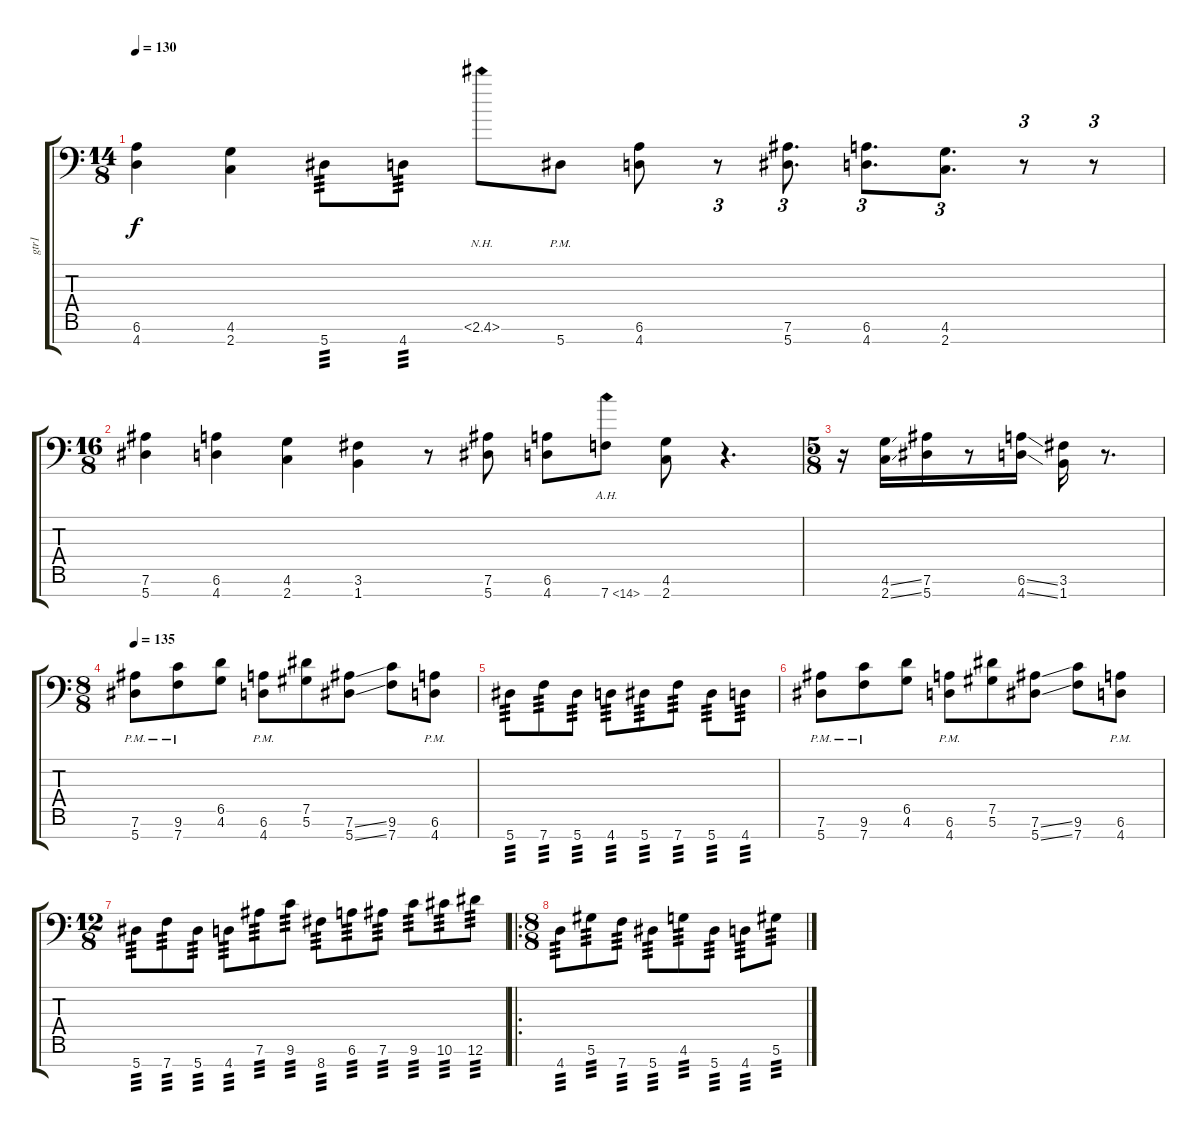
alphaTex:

\track ("gtr1" "gtr1") {instrument overdrivenguitar}
\staff {score tabs}
\tuning (Eb4 Bb3 Gb3 Db3 Ab2 Eb2 Bb1) {hide}
\ts (14 8)
\tempo 130
\clef f4
\ks c
(6.6 4.7).4{dy f} (4.6 2.7).4 5.7.8{tp 3} 4.7.8{tp 3} 2.6{nh}.8 5.7{pm}.8 (6.6 4.7).8 r.8{tu (3 2)} (7.6 5.7).8{d tu (3 2)} (6.6 4.7).8{d tu (3 2)} (4.6 2.7).8{d tu (3 2)} r.8{tu (3 2)} r.8{tu (3 2)} |
\ts (16 8)
(7.6 5.7).4 (6.6 4.7).4 (4.6 2.7).4 (3.6 1.7).4 r.8 (7.6 5.7).8 (6.6 4.7).8 7.7{ah 7}.8 (4.6 2.7).8 r.4{d} |
\ts (5 8)
r.16 (4.6{ss} 2.7{ss}).16 (7.6 5.7).16 r.8 (6.6{ss} 4.7{ss}).16 (3.6 1.7).16 r.8{d} |
\ts (8 8)
\tempo 135
(7.6{pm} 5.7{pm}).8 (9.6{pm} 7.7{pm}).8 (6.5 4.6).8 (6.6{pm} 4.7{pm}).8 (7.5 5.6).8 (7.6{ss} 5.7{ss}).8 (9.6 7.7).8 (6.6{pm} 4.7{pm}).8 |
5.7.8{tp 3} 7.7.8{tp 3} 5.7.8{tp 3} 4.7.8{tp 3} 5.7.8{tp 3} 7.7.8{tp 3} 5.7.8{tp 3} 4.7.8{tp 3} |
(7.6{pm} 5.7{pm}).8 (9.6{pm} 7.7{pm}).8 (6.5 4.6).8 (6.6{pm} 4.7{pm}).8 (7.5 5.6).8 (7.6{ss} 5.7{ss}).8 (9.6 7.7).8 (6.6{pm} 4.7{pm}).8 |
\ts (12 8)
5.7.8{tp 3} 7.7.8{tp 3} 5.7.8{tp 3} 4.7.8{tp 3} 7.6.8{tp 3} 9.6.8{tp 3} 8.7.8{tp 3} 6.6.8{tp 3} 7.6.8{tp 3} 9.6.8{tp 3} 10.6.8{tp 3} 12.6.8{tp 3} |
\ro
\ts (8 8)
4.7.8{tp 3} 5.6.8{tp 3} 7.7.8{tp 3} 5.7.8{tp 3} 4.6.8{tp 3} 5.7.8{tp 3} 4.7.8{tp 3} 5.6.8{tp 3}
